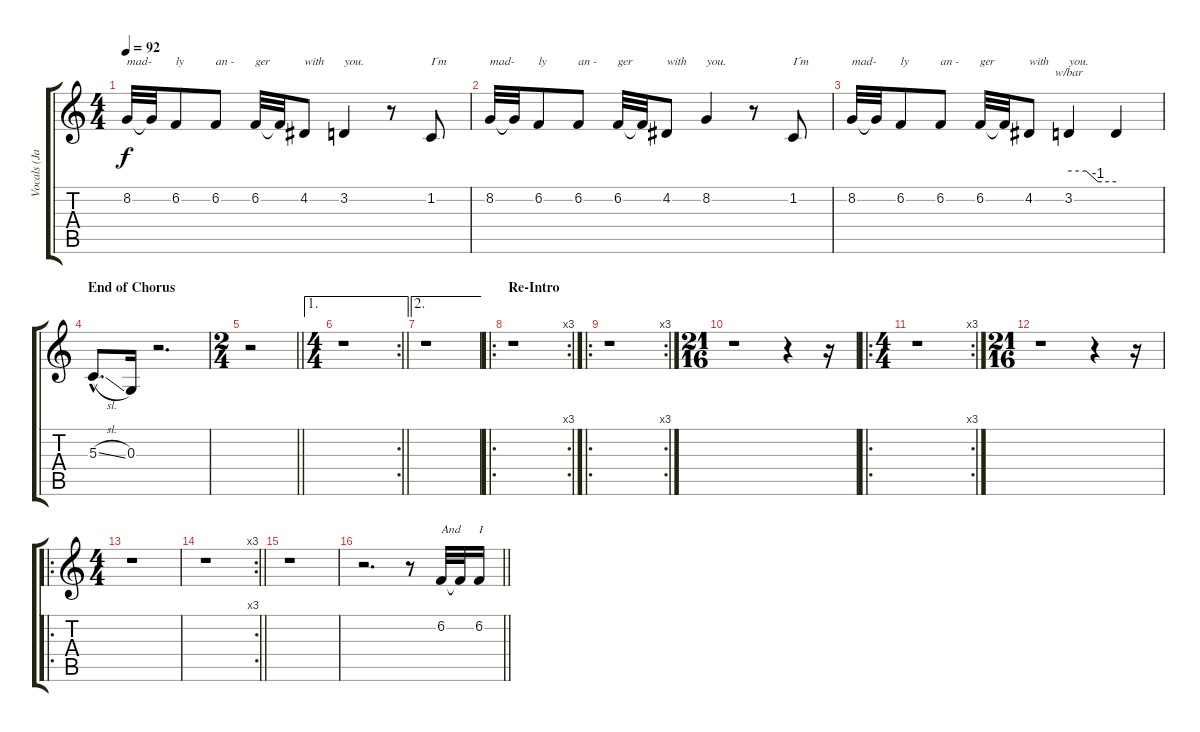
\track ("Vocals (James)" "Vocals (Ja") {instrument tenorsax}
\staff {score tabs}
\tuning (E4 B3 G3 D3 A2 E2) {hide}
\ts (4 4)
\tempo 92
\clef g2
\ks c
8.2.32{txt "mad-" dy f} 8.2{t}.32 6.2.8{txt "ly"} 6.2.8{txt "an -"} 6.2.32{txt "ger"} 6.2{t}.32 4.2.8{txt "with"} 3.2.4{txt "you."} r.8 1.2.8{txt "I´m"} |
8.2.32{txt "mad-"} 8.2{t}.32 6.2.8{txt "ly"} 6.2.8{txt "an -"} 6.2.32{txt "ger"} 6.2{t}.32 4.2.8{txt "with"} 8.2.4{txt "you."} r.8 1.2.8{txt "I´m"} |
8.2.32{txt "mad-"} 8.2{t}.32 6.2.8{txt "ly"} 6.2.8{txt "an -"} 6.2.32{txt "ger"} 6.2{t}.32 4.2.8{txt "with"} 3.2.4{tbe (custom default 0 0 22 0 37 -4 60 -4) txt "you."} 3.2{t}.4 |
\section ("" "End of Chorus")
5.3{sl hac}.8{d} 0.3.16 r.2{d} |
\ts (2 4)
\barLineRight lightlight
r.2 |
\ae 1
\rc 2
\ts (4 4)
\barLineRight lightlight
r.1 |
\ae 2
r.1 |
\ro
\rc 3
\section ("" "Re-Intro")
r.1 |
\ro
\rc 3
r.1 |
\ts (21 16)
r.1 r.4 r.16 |
\ro
\rc 3
\ts (4 4)
r.1 |
\ts (21 16)
r.1 r.4 r.16 |
\ro
\ts (4 4)
r.1 |
\rc 3
\barLineRight lightlight
r.1 |
r.1 |
\barLineRight lightlight
r.2{d} r.8 6.2.32{txt "And"} 6.2{t}.32 6.2.16{txt "I"}
